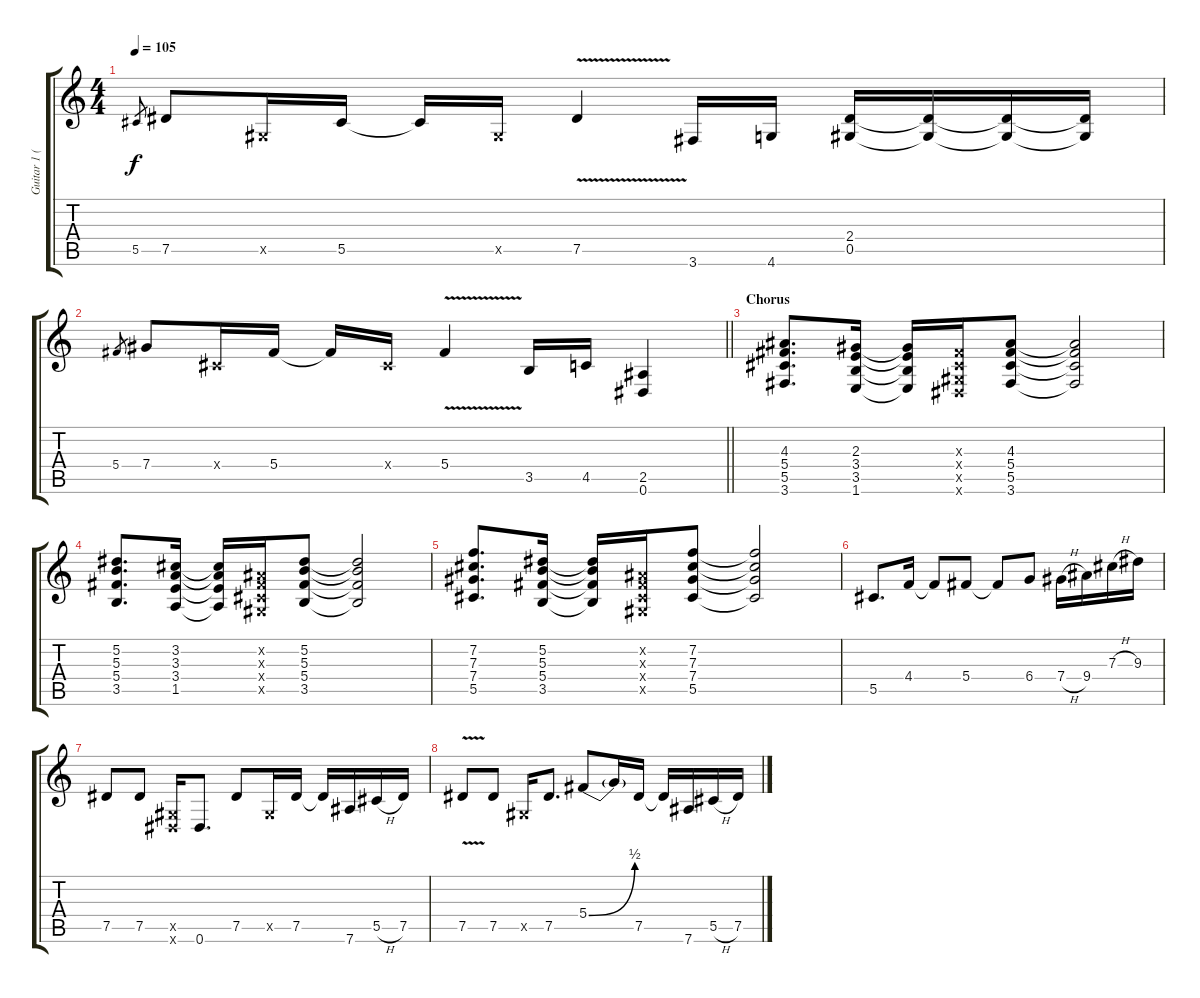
\track ("Guitar 1 (Izzy)" "Guitar 1 (") {instrument distortionguitar}
\staff {score tabs}
\tuning (Eb4 Bb3 Gb3 Db3 Ab2 Eb2) {hide}
\ts (4 4)
\tempo 105
\clef g2
\ks c
5.5.8{gr dy f} 7.5.8 0.5{x}.16 5.5.16 5.5{t}.16 0.5{x}.16 7.5{v}.4 3.6.16 4.6.16 (2.4 0.5).16 (2.4{t} 0.5{t}).16 (2.4{t} 0.5{t}).16 (2.4{t} 0.5{t}).16 |
\barLineRight lightlight
5.4.8{gr} 7.4.8 0.4{x}.16 5.4.16 5.4{t}.16 0.4{x}.16 5.4{v}.4 3.5.16 4.5.16 (2.5 0.6).4 |
\section ("" "Chorus")
(4.3 5.4 5.5 3.6).8{d} (2.3 3.4 3.5 1.6).16 (2.3{t} 3.4{t} 3.5{t} 1.6{t}).16 (0.3{x} 0.4{x} 0.5{x} 0.6{x}).16 (4.3 5.4 5.5 3.6).8 (4.3{t} 5.4{t} 5.5{t} 3.6{t}).2 |
(5.2 5.3 5.4 3.5).8{d} (3.2 3.3 3.4 1.5).16 (3.2{t} 3.3{t} 3.4{t} 1.5{t}).16 (0.2{x} 0.3{x} 0.4{x} 0.5{x}).16 (5.2 5.3 5.4 3.5).8 (5.2{t} 5.3{t} 5.4{t} 3.5{t}).2 |
(7.2 7.3 7.4 5.5).8{d} (5.2 5.3 5.4 3.5).16 (5.2{t} 5.3{t} 5.4{t} 3.5{t}).16 (0.2{x} 0.3{x} 0.4{x} 0.5{x}).16 (7.2 7.3 7.4 5.5).8 (7.2{t} 7.3{t} 7.4{t} 5.5{t}).2 |
5.5.8{d} 4.4.16 4.4{t}.8 5.4.8 5.4{t}.8 6.4.8 7.4{h}.16 9.4.16 7.3{h}.16 9.3.16 |
7.5.8 7.5.8 (0.5{x} 0.6{x}).16 0.6.8{d} 7.5.8 0.5{x}.16 7.5.16 7.5{t}.16 7.6.16 5.5{h}.16 7.5.16 |
7.5{v}.8 7.5.8 0.5{x}.16 7.5.8{d} 5.4{be (bend 0 0 60 2)}.8 5.4{t}.16 7.5.16 7.5{t}.16 7.6.16 5.5{h}.16 7.5.16
